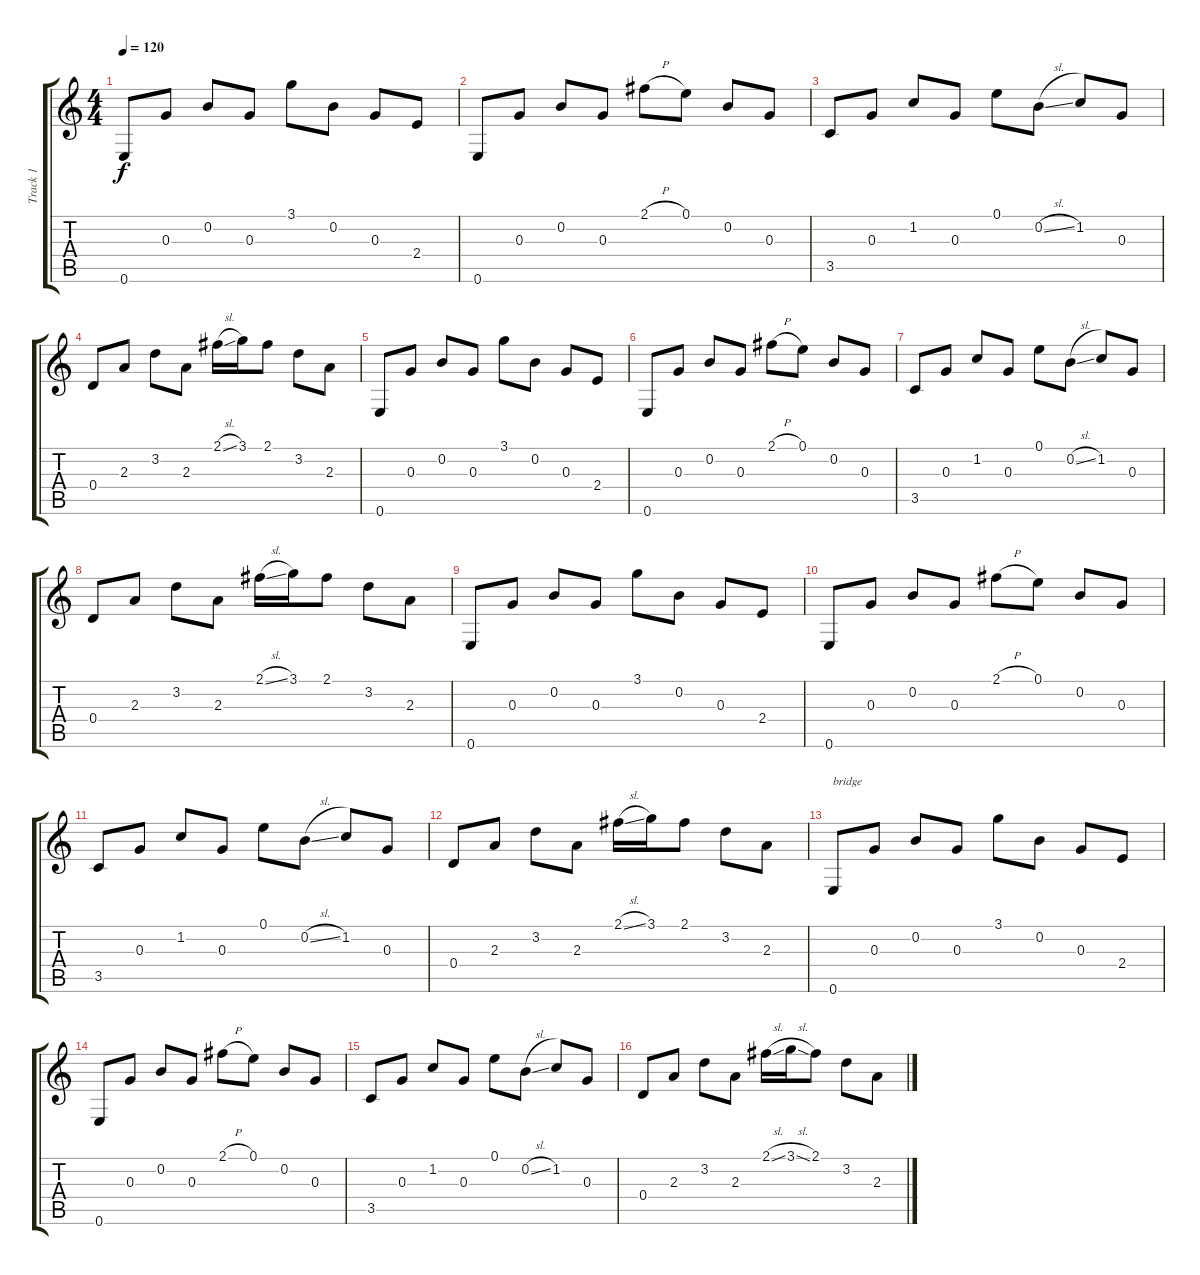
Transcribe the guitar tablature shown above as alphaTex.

\track ("Track 1" "Track 1") {instrument acousticguitarsteel}
\staff {score tabs}
\tuning (E4 B3 G3 D3 A2 E2) {hide}
\ts (4 4)
\tempo 120
\clef g2
\ks c
0.6.8{dy f} 0.3.8 0.2.8 0.3.8 3.1.8 0.2.8 0.3.8 2.4.8 |
0.6.8 0.3.8 0.2.8 0.3.8 2.1{h}.8 0.1.8 0.2.8 0.3.8 |
3.5.8 0.3.8 1.2.8 0.3.8 0.1.8 0.2{sl}.8 1.2.8 0.3.8 |
0.4.8 2.3.8 3.2.8 2.3.8 2.1{sl}.16 3.1.16 2.1.8 3.2.8 2.3.8 |
0.6.8 0.3.8 0.2.8 0.3.8 3.1.8 0.2.8 0.3.8 2.4.8 |
0.6.8 0.3.8 0.2.8 0.3.8 2.1{h}.8 0.1.8 0.2.8 0.3.8 |
3.5.8 0.3.8 1.2.8 0.3.8 0.1.8 0.2{sl}.8 1.2.8 0.3.8 |
0.4.8 2.3.8 3.2.8 2.3.8 2.1{sl}.16 3.1.16 2.1.8 3.2.8 2.3.8 |
0.6.8 0.3.8 0.2.8 0.3.8 3.1.8 0.2.8 0.3.8 2.4.8 |
0.6.8 0.3.8 0.2.8 0.3.8 2.1{h}.8 0.1.8 0.2.8 0.3.8 |
3.5.8 0.3.8 1.2.8 0.3.8 0.1.8 0.2{sl}.8 1.2.8 0.3.8 |
0.4.8 2.3.8 3.2.8 2.3.8 2.1{sl}.16 3.1.16 2.1.8 3.2.8 2.3.8 |
0.6.8{txt "bridge"} 0.3.8 0.2.8 0.3.8 3.1.8 0.2.8 0.3.8 2.4.8 |
0.6.8 0.3.8 0.2.8 0.3.8 2.1{h}.8 0.1.8 0.2.8 0.3.8 |
3.5.8 0.3.8 1.2.8 0.3.8 0.1.8 0.2{sl}.8 1.2.8 0.3.8 |
0.4.8 2.3.8 3.2.8 2.3.8 2.1{sl}.16 3.1{sl}.16 2.1.8 3.2.8 2.3.8
